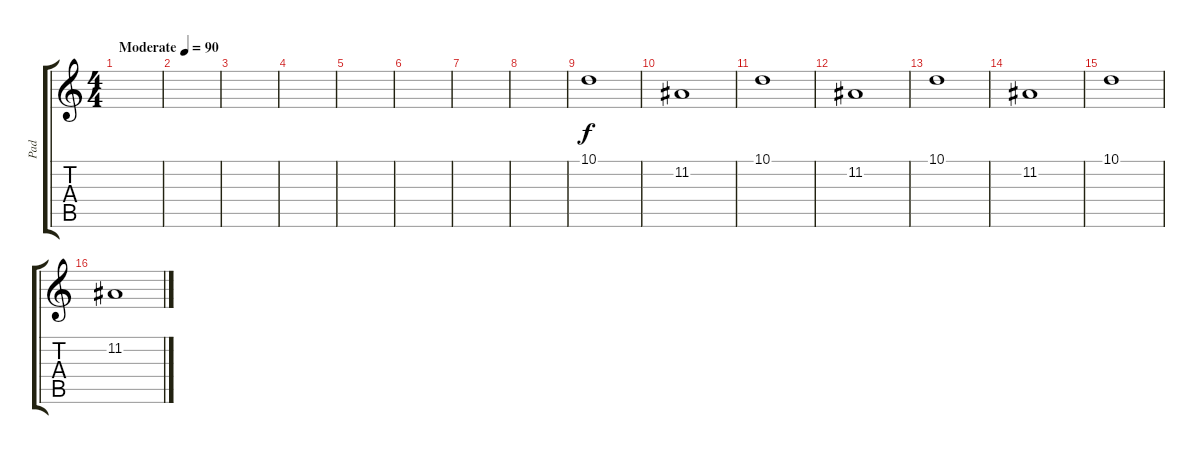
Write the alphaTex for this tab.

\track ("Pad" "Pad") {instrument pad2warm}
\staff {score tabs}
\tuning (E4 B3 G3 D3 A2 E2) {hide}
\ts (4 4)
\tempo (90 "Moderate")
\clef g2
\ks c
|
|
|
|
|
|
|
|
10.1.1 |
11.2.1 |
10.1.1 |
11.2.1 |
10.1.1 |
11.2.1 |
10.1.1 |
11.2.1
